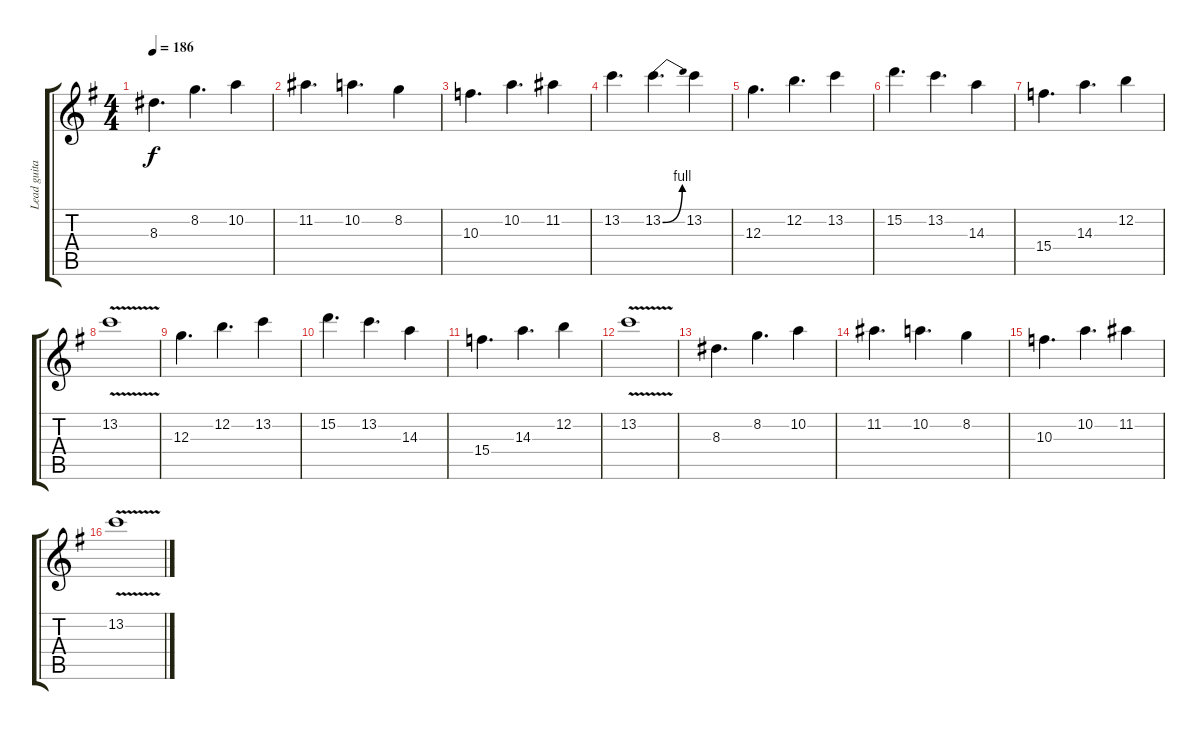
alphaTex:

\track ("Lead guitar" "Lead guita") {instrument distortionguitar}
\staff {score tabs}
\tuning (E4 B3 G3 D3 A2 E2) {hide}
\ts (4 4)
\tempo 186
\clef g2
\ks g
8.3.4{d dy f} 8.2.4{d} 10.2.4 |
11.2.4{d} 10.2.4{d} 8.2.4 |
10.3.4{d} 10.2.4{d} 11.2.4 |
13.2.4{d} 13.2{be (bend 0 0 60 4)}.4{d} 13.2.4 |
12.3.4{d} 12.2.4{d} 13.2.4 |
15.2.4{d} 13.2.4{d} 14.3.4 |
15.4.4{d} 14.3.4{d} 12.2.4 |
13.2{v}.1 |
12.3.4{d} 12.2.4{d} 13.2.4 |
15.2.4{d} 13.2.4{d} 14.3.4 |
15.4.4{d} 14.3.4{d} 12.2.4 |
13.2{v}.1 |
8.3.4{d} 8.2.4{d} 10.2.4 |
11.2.4{d} 10.2.4{d} 8.2.4 |
10.3.4{d} 10.2.4{d} 11.2.4 |
13.2{v}.1
